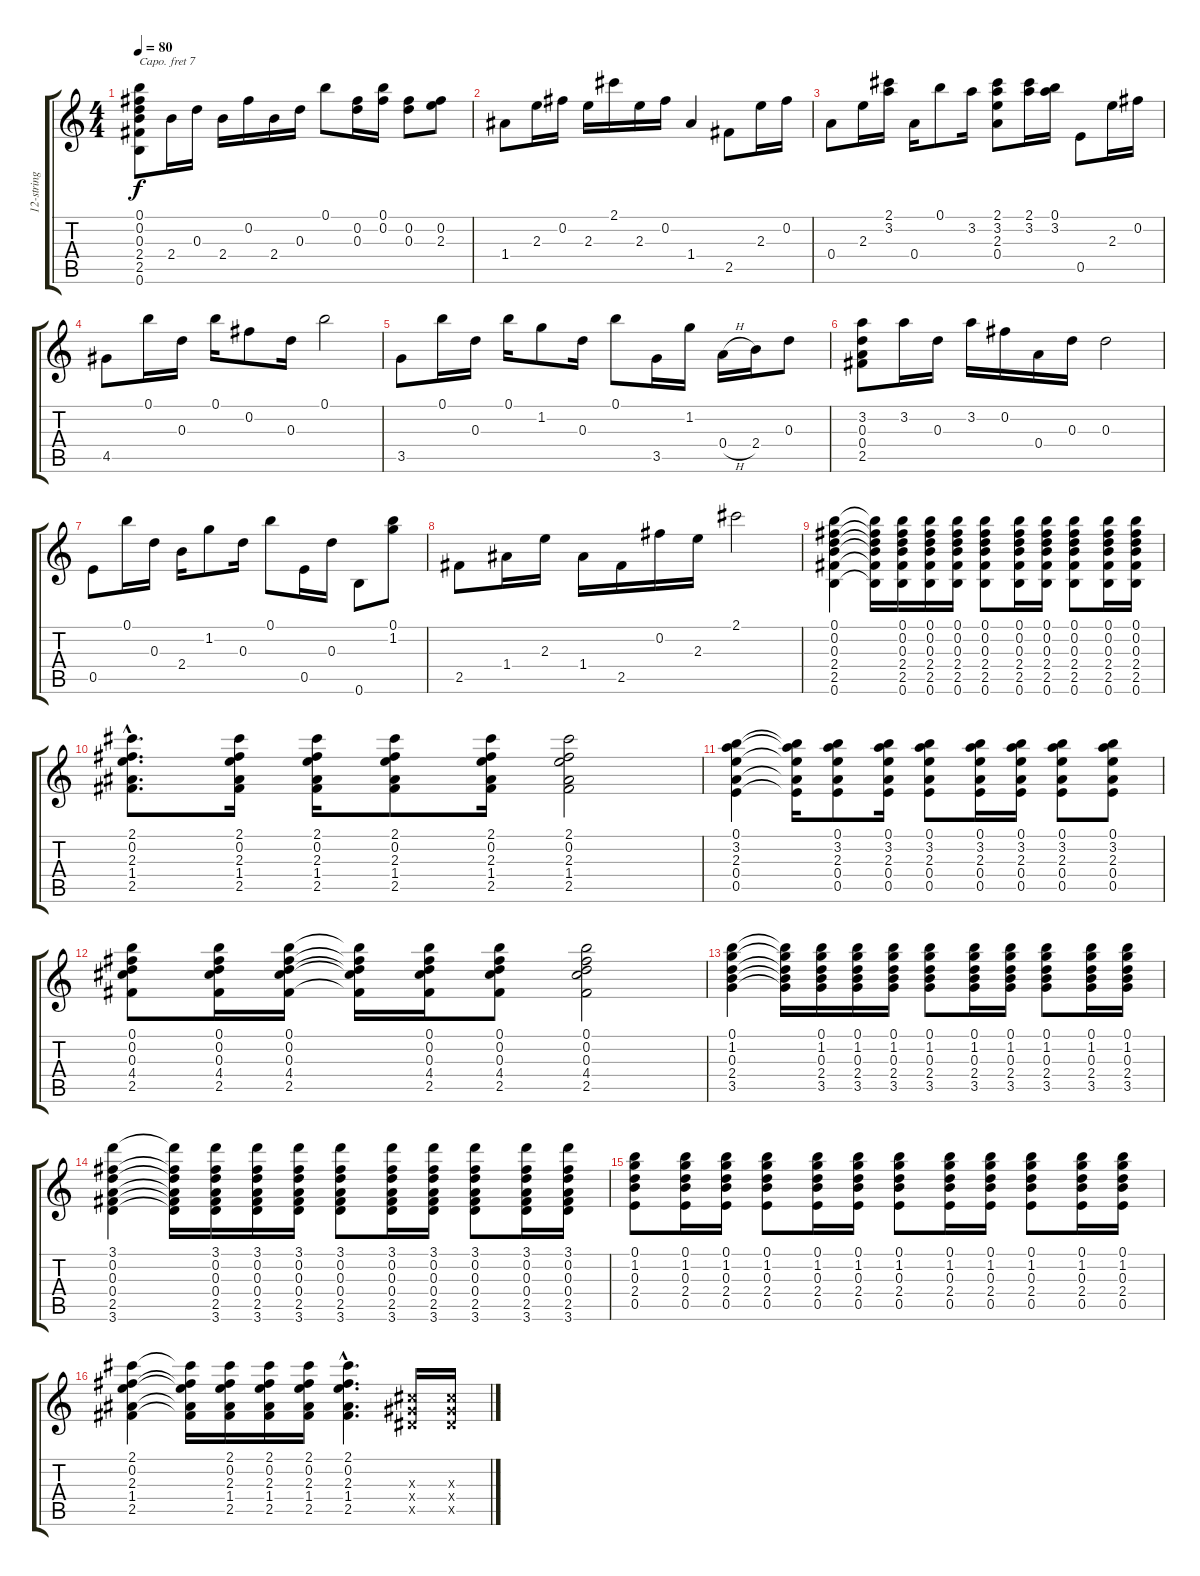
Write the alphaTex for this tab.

\track ("12-string guitar (1)" "12-string ") {instrument acousticguitarsteel}
\staff {score tabs}
\capo 7
\tuning (E4 B3 G3 D3 A2 E2) {hide}
\ts (4 4)
\tempo 80
\clef g2
\ks c
(0.1 0.2 0.3 2.4 2.5 0.6).8{dy f} 2.4.16 0.3.16 2.4.16 0.2.16 2.4.16 0.3.16 0.1.8 (0.2 0.3).16 (0.1 0.2).16 (0.2 0.3).8 (0.2 2.3).8 |
1.4.8 2.3.16 0.2.16 2.3.16 2.1.16 2.3.16 0.2.16 1.4.4 2.5.8 2.3.16 0.2.16 |
0.4.8 2.3.16 (2.1 3.2).16 0.4.16 0.1.8 3.2.16 (2.1 3.2 2.3 0.4).8 (2.1 3.2).16 (0.1 3.2).16 0.5.8 2.3.16 0.2.16 |
4.5.8 0.1.16 0.3.16 0.1.16 0.2.8 0.3.16 0.1.2 |
3.5.8 0.1.16 0.3.16 0.1.16 1.2.8 0.3.16 0.1.8 3.5.16 1.2.16 0.4{h}.16 2.4.16 0.3.8 |
(3.2 0.3 0.4 2.5).8 3.2.16 0.3.16 3.2.16 0.2.16 0.4.16 0.3.16 0.3.2 |
0.5.8 0.1.16 0.3.16 2.4.16 1.2.8 0.3.16 0.1.8 0.5.16 0.3.16 0.6.8 (0.1 1.2).8 |
2.5.8 1.4.16 2.3.16 1.4.16 2.5.16 0.2.16 2.3.16 2.1.2 |
(0.1 0.2 0.3 2.4 2.5 0.6).4 (0.1{t} 0.2{t} 0.3{t} 2.4{t} 2.5{t} 0.6{t}).16 (0.1 0.2 0.3 2.4 2.5 0.6).16 (0.1 0.2 0.3 2.4 2.5 0.6).16 (0.1 0.2 0.3 2.4 2.5 0.6).16 (0.1 0.2 0.3 2.4 2.5 0.6).8 (0.1 0.2 0.3 2.4 2.5 0.6).16 (0.1 0.2 0.3 2.4 2.5 0.6).16 (0.1 0.2 0.3 2.4 2.5 0.6).8 (0.1 0.2 0.3 2.4 2.5 0.6).16 (0.1 0.2 0.3 2.4 2.5 0.6).16 |
(2.1{hac} 0.2{hac} 2.3{hac} 1.4{hac} 2.5{hac}).8{d} (2.1 0.2 2.3 1.4 2.5).16 (2.1 0.2 2.3 1.4 2.5).16 (2.1 0.2 2.3 1.4 2.5).8 (2.1 0.2 2.3 1.4 2.5).16 (2.1 0.2 2.3 1.4 2.5).2 |
(0.1 3.2 2.3 0.4 0.5).4 (0.1{t} 3.2{t} 2.3{t} 0.4{t} 0.5{t}).16 (0.1 3.2 2.3 0.4 0.5).8 (0.1 3.2 2.3 0.4 0.5).16 (0.1 3.2 2.3 0.4 0.5).8 (0.1 3.2 2.3 0.4 0.5).16 (0.1 3.2 2.3 0.4 0.5).16 (0.1 3.2 2.3 0.4 0.5).8 (0.1 3.2 2.3 0.4 0.5).8 |
(0.1 0.2 0.3 4.4 2.5).8 (0.1 0.2 0.3 4.4 2.5).16 (0.1 0.2 0.3 4.4 2.5).16 (0.1{t} 0.2{t} 0.3{t} 4.4{t} 2.5{t}).16 (0.1 0.2 0.3 4.4 2.5).16 (0.1 0.2 0.3 4.4 2.5).8 (0.1 0.2 0.3 4.4 2.5).2 |
(0.1 1.2 0.3 2.4 3.5).4 (0.1{t} 1.2{t} 0.3{t} 2.4{t} 3.5{t}).16 (0.1 1.2 0.3 2.4 3.5).16 (0.1 1.2 0.3 2.4 3.5).16 (0.1 1.2 0.3 2.4 3.5).16 (0.1 1.2 0.3 2.4 3.5).8 (0.1 1.2 0.3 2.4 3.5).16 (0.1 1.2 0.3 2.4 3.5).16 (0.1 1.2 0.3 2.4 3.5).8 (0.1 1.2 0.3 2.4 3.5).16 (0.1 1.2 0.3 2.4 3.5).16 |
(3.1 0.2 0.3 0.4 2.5 3.6).4 (3.1{t} 0.2{t} 0.3{t} 0.4{t} 2.5{t} 3.6{t}).16 (3.1 0.2 0.3 0.4 2.5 3.6).16 (3.1 0.2 0.3 0.4 2.5 3.6).16 (3.1 0.2 0.3 0.4 2.5 3.6).16 (3.1 0.2 0.3 0.4 2.5 3.6).8 (3.1 0.2 0.3 0.4 2.5 3.6).16 (3.1 0.2 0.3 0.4 2.5 3.6).16 (3.1 0.2 0.3 0.4 2.5 3.6).8 (3.1 0.2 0.3 0.4 2.5 3.6).16 (3.1 0.2 0.3 0.4 2.5 3.6).16 |
(0.1 1.2 0.3 2.4 0.5).8 (0.1 1.2 0.3 2.4 0.5).16 (0.1 1.2 0.3 2.4 0.5).16 (0.1 1.2 0.3 2.4 0.5).8 (0.1 1.2 0.3 2.4 0.5).16 (0.1 1.2 0.3 2.4 0.5).16 (0.1 1.2 0.3 2.4 0.5).8 (0.1 1.2 0.3 2.4 0.5).16 (0.1 1.2 0.3 2.4 0.5).16 (0.1 1.2 0.3 2.4 0.5).8 (0.1 1.2 0.3 2.4 0.5).16 (0.1 1.2 0.3 2.4 0.5).16 |
(2.1 0.2 2.3 1.4 2.5).4 (2.1{t} 0.2{t} 2.3{t} 1.4{t} 2.5{t}).16 (2.1 0.2 2.3 1.4 2.5).16 (2.1 0.2 2.3 1.4 2.5).16 (2.1 0.2 2.3 1.4 2.5).16 (2.1{hac} 0.2{hac} 2.3{hac} 1.4{hac} 2.5{hac}).4{d} (-1.3{x} -1.4{x} -1.5{x}).16 (-1.3{x} -1.4{x} -1.5{x}).16
